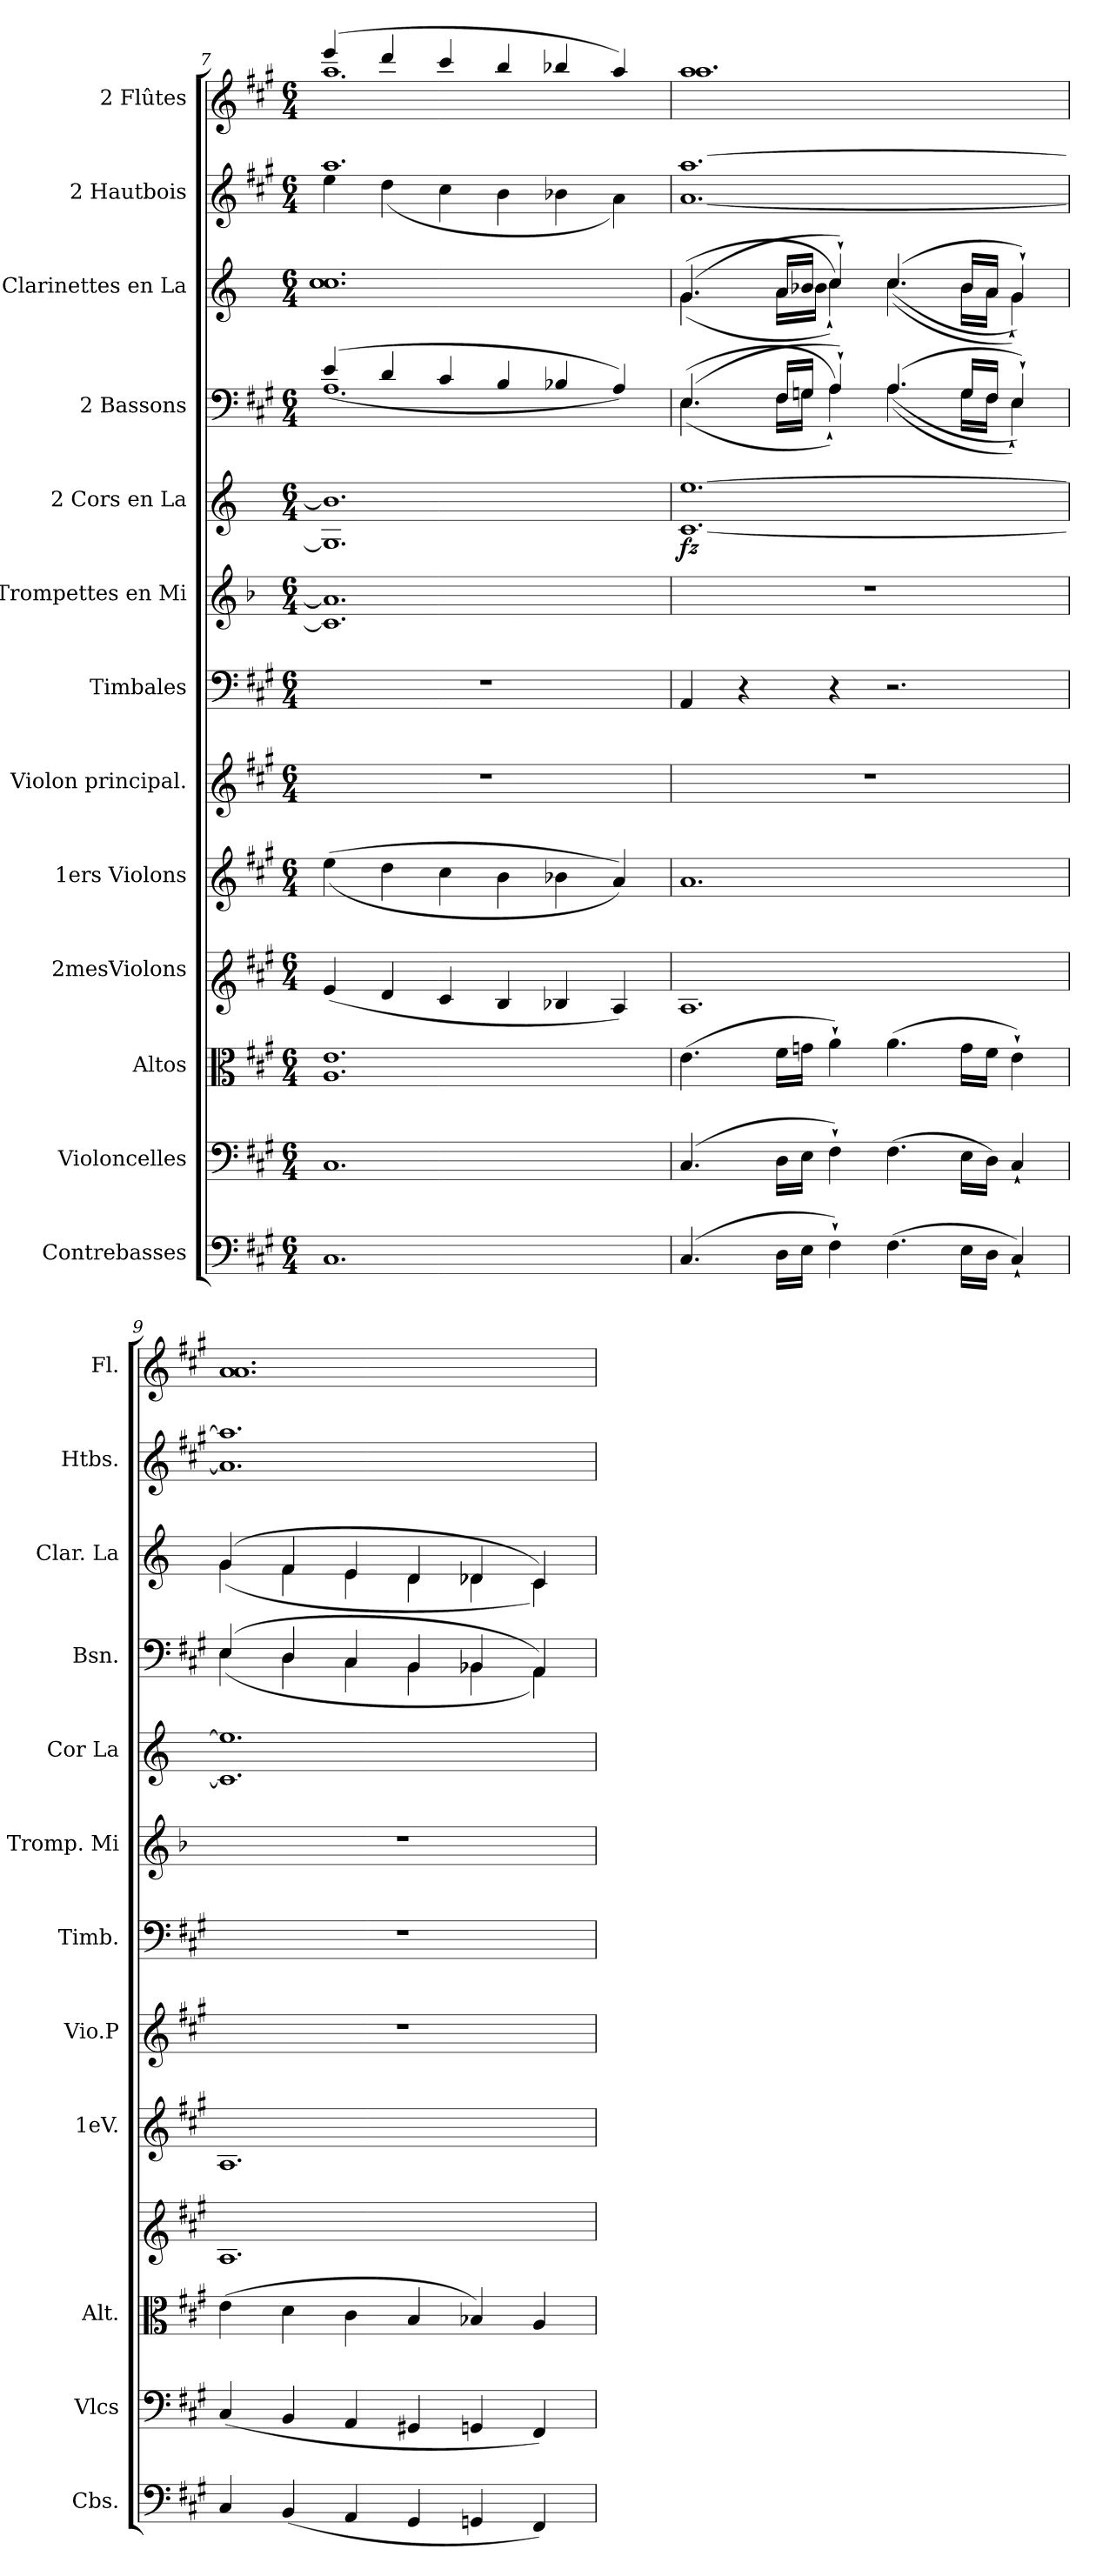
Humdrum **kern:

**kern	**kern	**kern	**kern	**kern	**kern	**kern	**kern	**kern	**dynam	**kern	**kern	**kern	**kern
*part13	*part12	*part11	*part10	*part9	*part8	*part7	*part6	*part5	*part5	*part4	*part3	*part2	*part1
*staff13	*staff12	*staff11	*staff10	*staff9	*staff8	*staff7	*staff6	*staff5	*staff5	*staff4	*staff3	*staff2	*staff1
*I"Contrebasses	*I"Violoncelles	*I"Altos	*I"2mesViolons	*I"1ers Violons	*I"Violon principal.	*I"Timbales	*I"Trompettes en Mi	*I"2 Cors en La	*	*I"2 Bassons	*I"2 Clarinettes en La	*I"2 Hautbois	*I"2 Flûtes
*I'Cbs.	*I'Vlcs	*I'Alt.	*	*I'1eV.	*I'Vio.P	*I'Timb.	*I'Tromp. Mi	*I'Cor La	*	*I'Bsn.	*I'Clar. La	*I'Htbs.	*I'Fl.
*clefF4	*clefF4	*clefC3	*clefG1	*clefG2	*clefG2	*clefF4	*clefG2	*clefG2	*	*clefF4	*clefG2	*clefG2	*clefG2
*ITrd7c12	*	*	*	*	*	*	*ITrd-2c-4	*ITrd2c3	*	*	*ITrd2c3	*	*
*k[f#c#g#]	*k[f#c#g#]	*k[f#c#g#]	*k[f#c#g#]	*k[f#c#g#]	*k[f#c#g#]	*k[f#c#g#]	*k[f#c#g#]	*k[f#c#g#]	*	*k[f#c#g#]	*k[f#c#g#]	*k[f#c#g#]	*k[f#c#g#]
*M6/4	*M6/4	*M6/4	*M6/4	*M6/4	*M6/4	*M6/4	*M6/4	*M6/4	*	*M6/4	*M6/4	*M6/4	*M6/4
=7	=7	=7	=7	=7	=7	=7	=7	=7	=7	=7	=7	=7	=7
*	*	*	*	*	*	*	*	*	*	*^	*	*^	*^
1.CC#	1.C#	1.A 1.e	(<4g#/	(>(>4ee\	1.r	1.r	1.e] 1.cc#]	1.E] 1.g#]	.	(>(>4e/	1.A	1.a 1.a	1.aa	4ee\	(>4eee/	1.aa
.	.	.	4f#/	4dd\	.	.	.	.	.	4d/	.	.	.	(<4dd\	4ddd/	.
.	.	.	4e/	4cc#\	.	.	.	.	.	4c#/	.	.	.	4cc#\	4ccc#/	.
.	.	.	4d/	4b\	.	.	.	.	.	4B/	.	.	.	4b\	4bb/	.
.	.	.	4d-X/	4b-X\	.	.	.	.	.	4B-X/	.	.	.	4b-X\	4bb-X/	.
.	.	.	4c#/)	4a/))	.	.	.	.	.	4A/))	.	.	.	4a\)	4aa/)	.
=8	=8	=8	=8	=8	=8	=8	=8	=8	=8	=8	=8	=8	=8	=8	=8	=8
*	*	*	*	*	*	*	*	*	*	*	*	*^	*	*	*	*
!	!	!	!	!	!	!	!	!	!LO:DY:b	!	!	!	!	!	!	!	!
*	*	*	*	*	*	*	*	*	*	*	*	*	*	*v	*v	*	*
(>4.CC#/	(>4.C#/	(>4.e\	1.c#	1.a	1.r	4AA/	1.r	[1.A [1.cc#	fz	(>4.E/	(<(<4.E\	(>4.e/	(<(<4.e\	[1.a [1.aa	1.aa	1.aa
.	.	.	.	.	.	4r	.	.	.	.	.	.	.	.	.	.
16DD\LL	16D\LL	16f#\LL	.	.	.	.	.	.	.	16F#/LL	16F#\LL	16f#/LL	16f#\LL	.	.	.
16EE\JJ	16E\JJ	16gn\JJ	.	.	.	.	.	.	.	16Gn/JJ	16G\JJ	16gn/JJ	16g\JJ	.	.	.
4FF#`\)	4F#`\)	4a`\)	.	.	.	4r	.	.	.	4A`/)	4A`\))	4a`/)	4a`\))	.	.	.
(>4.FF#\	(>4.F#\	(>4.a\	.	.	.	2.r	.	.	.	(>(>4.A/	(<4.A\	(>(>4.a/	(<4.a\	.	.	.
16EE\LL	16E\LL	16g\LL	.	.	.	.	.	.	.	16G/LL	16G\LL	16g/LL	16g\LL	.	.	.
16DD\JJ	16D\JJ)	16f#\JJ	.	.	.	.	.	.	.	16F#/JJ	16F#\JJ	16f#/JJ	16f#\JJ	.	.	.
4CC#`/)	4C#`/	4e`\)	.	.	.	.	.	.	.	4E`/))	4E`\)	4e`/))	4e`\)	.	.	.
*	*	*	*	*	*	*	*	*	*	*	*	*	*	*	*v	*v
=9	=9	=9	=9	=9	=9	=9	=9	=9	=9	=9	=9	=9	=9	=9	=9
4CC#/	(<4C#/	(>4e\	1.c#	1.A	1.r	1.r	1.r	1.A] 1.cc#]	.	(>4E/	(<4E\	(>4e/	(<4e\	1.a] 1.aa]	1.a 1.a
(<4BBB/	4BB/	4d\	.	.	.	.	.	.	.	4D/	4D\	4d/	4d\	.	.
4AAA/	4AA/	4c#\	.	.	.	.	.	.	.	4C#/	4C#\	4c#/	4c#\	.	.
4GGG#/	4GG#X/	4B/	.	.	.	.	.	.	.	4BB/	4BB\	4B/	4B\	.	.
4GGGn/	4GGn/	4B-X/)	.	.	.	.	.	.	.	4BB-X/	4BB-\	4B-X/	4B-\	.	.
4FFF#/)	4FF#/)	4A/	.	.	.	.	.	.	.	4AA/)	4AA\)	4A/)	4A\)	.	.
*	*	*	*	*	*	*	*	*	*	*v	*v	*	*	*	*
*	*	*	*	*	*	*	*	*	*	*	*v	*v	*	*
=	=	=	=	=	=	=	=	=	=	=	=	=	=
*-	*-	*-	*-	*-	*-	*-	*-	*-	*-	*-	*-	*-	*-
